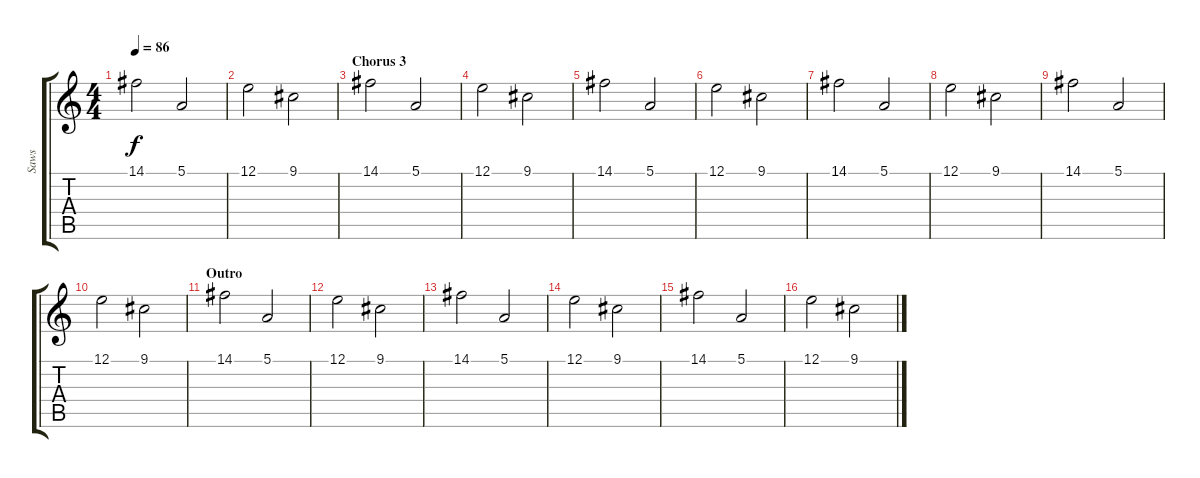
\track ("Saws" "Saws") {instrument cello}
\staff {score tabs}
\tuning (E4 B3 G3 D3 A2 E2) {hide}
\ts (4 4)
\tempo 86
\clef g2
\ks c
14.1.2{dy f} 5.1.2 |
12.1.2 9.1.2 |
\section ("" "Chorus 3")
14.1.2 5.1.2 |
12.1.2 9.1.2 |
14.1.2 5.1.2 |
12.1.2 9.1.2 |
14.1.2 5.1.2 |
12.1.2 9.1.2 |
14.1.2 5.1.2 |
12.1.2 9.1.2 |
\section ("" "Outro")
14.1.2 5.1.2 |
12.1.2 9.1.2 |
14.1.2 5.1.2 |
12.1.2 9.1.2 |
14.1.2 5.1.2 |
12.1.2 9.1.2
